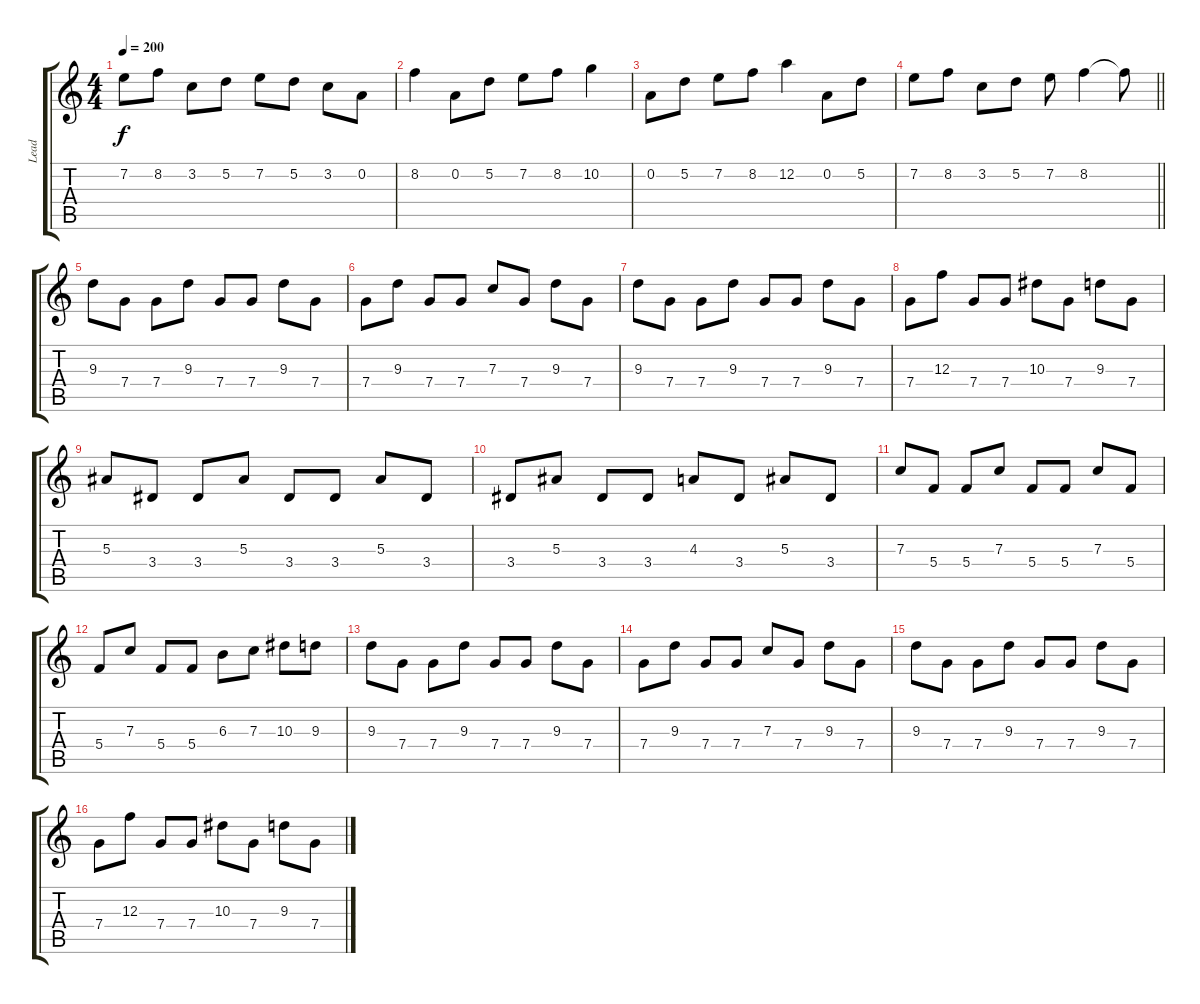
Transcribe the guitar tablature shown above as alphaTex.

\track ("Lead" "Lead") {instrument distortionguitar}
\staff {score tabs}
\tuning (D4 A3 F3 C3 G2 D2) {hide}
\ts (4 4)
\tempo 200
\clef g2
\ks c
7.2.8{dy f} 8.2.8 3.2.8 5.2.8 7.2.8 5.2.8 3.2.8 0.2.8 |
8.2.4 0.2.8 5.2.8 7.2.8 8.2.8 10.2.4 |
0.2.8 5.2.8 7.2.8 8.2.8 12.2.4 0.2.8 5.2.8 |
\barLineRight lightlight
7.2.8 8.2.8 3.2.8 5.2.8 7.2.8 8.2.4 8.2{t}.8 |
9.3.8 7.4.8 7.4.8 9.3.8 7.4.8 7.4.8 9.3.8 7.4.8 |
7.4.8 9.3.8 7.4.8 7.4.8 7.3.8 7.4.8 9.3.8 7.4.8 |
9.3.8 7.4.8 7.4.8 9.3.8 7.4.8 7.4.8 9.3.8 7.4.8 |
7.4.8 12.3.8 7.4.8 7.4.8 10.3.8 7.4.8 9.3.8 7.4.8 |
5.3.8 3.4.8 3.4.8 5.3.8 3.4.8 3.4.8 5.3.8 3.4.8 |
3.4.8 5.3.8 3.4.8 3.4.8 4.3.8 3.4.8 5.3.8 3.4.8 |
7.3.8 5.4.8 5.4.8 7.3.8 5.4.8 5.4.8 7.3.8 5.4.8 |
5.4.8 7.3.8 5.4.8 5.4.8 6.3.8 7.3.8 10.3.8 9.3.8 |
9.3.8 7.4.8 7.4.8 9.3.8 7.4.8 7.4.8 9.3.8 7.4.8 |
7.4.8 9.3.8 7.4.8 7.4.8 7.3.8 7.4.8 9.3.8 7.4.8 |
9.3.8 7.4.8 7.4.8 9.3.8 7.4.8 7.4.8 9.3.8 7.4.8 |
7.4.8 12.3.8 7.4.8 7.4.8 10.3.8 7.4.8 9.3.8 7.4.8
